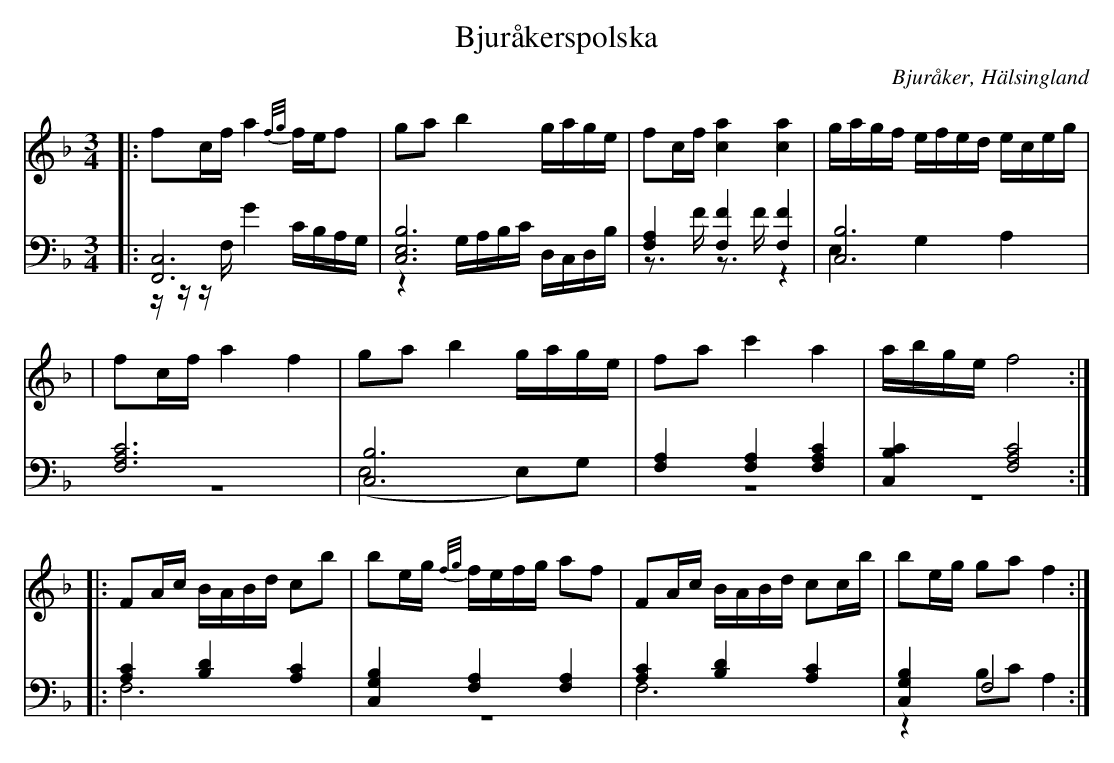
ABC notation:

X:1
T: Bjuråkerspolska
O: Bjuråker, Hälsingland
M: 3/4
L: 1/8
K: F
V:1
V:2
V:3 merge
V: 1
|:fc/f/ a2 {f/g/}f/e/f|ga b2 g/a/g/e/|fc/f/ [c2a2] [c2a2]|g/a/g/f/ e/f/e/d/ e/c/e/g/|
|fc/f/ a2 f2|ga b2 g/a/g/e/|fa c'2 a2| a/b/g/e/ f4:|
|:FA/c/ B/A/B/d/ cb|be/g/ {f/g/}f/e/f/g/ af|FA/c/ B/A/B/d/ cc/b/|be/g/ ga f2:|
V:2 clef=bass
|:[F,,6C,6]|[C,6E,6B,6]|[F,2A,2] [F,2F2] [F,2F2]|[C,6B,6]|
[F,6A,6C6]|[C,6B,6]|[F,2A,2] [F,2A,2] [F,2A,2C2]|[C,2B,2C2] [F,4A,4C4]:|
 |:[A,2C2] [B,2D2] [A,2C2]|[C,2G,2B,2] [F,2A,2] [F,2A,2]|[A,2C2] [B,2D2] [A,2C2]|[C,2G,2B,2] F,4 :|
V:3 clef=bass
 |:z/z/z/F,/ G2 C/B,/A,/G,/|z2 G,/A,/B,/C/ D,/C,/D,/B,/|z>F z>F z2|E,2 G,2A,2|
 |z6|(E,4 E,)G,|z6|z6:|
|:F,6|z6|F,6|z2 B,C A,2:|
